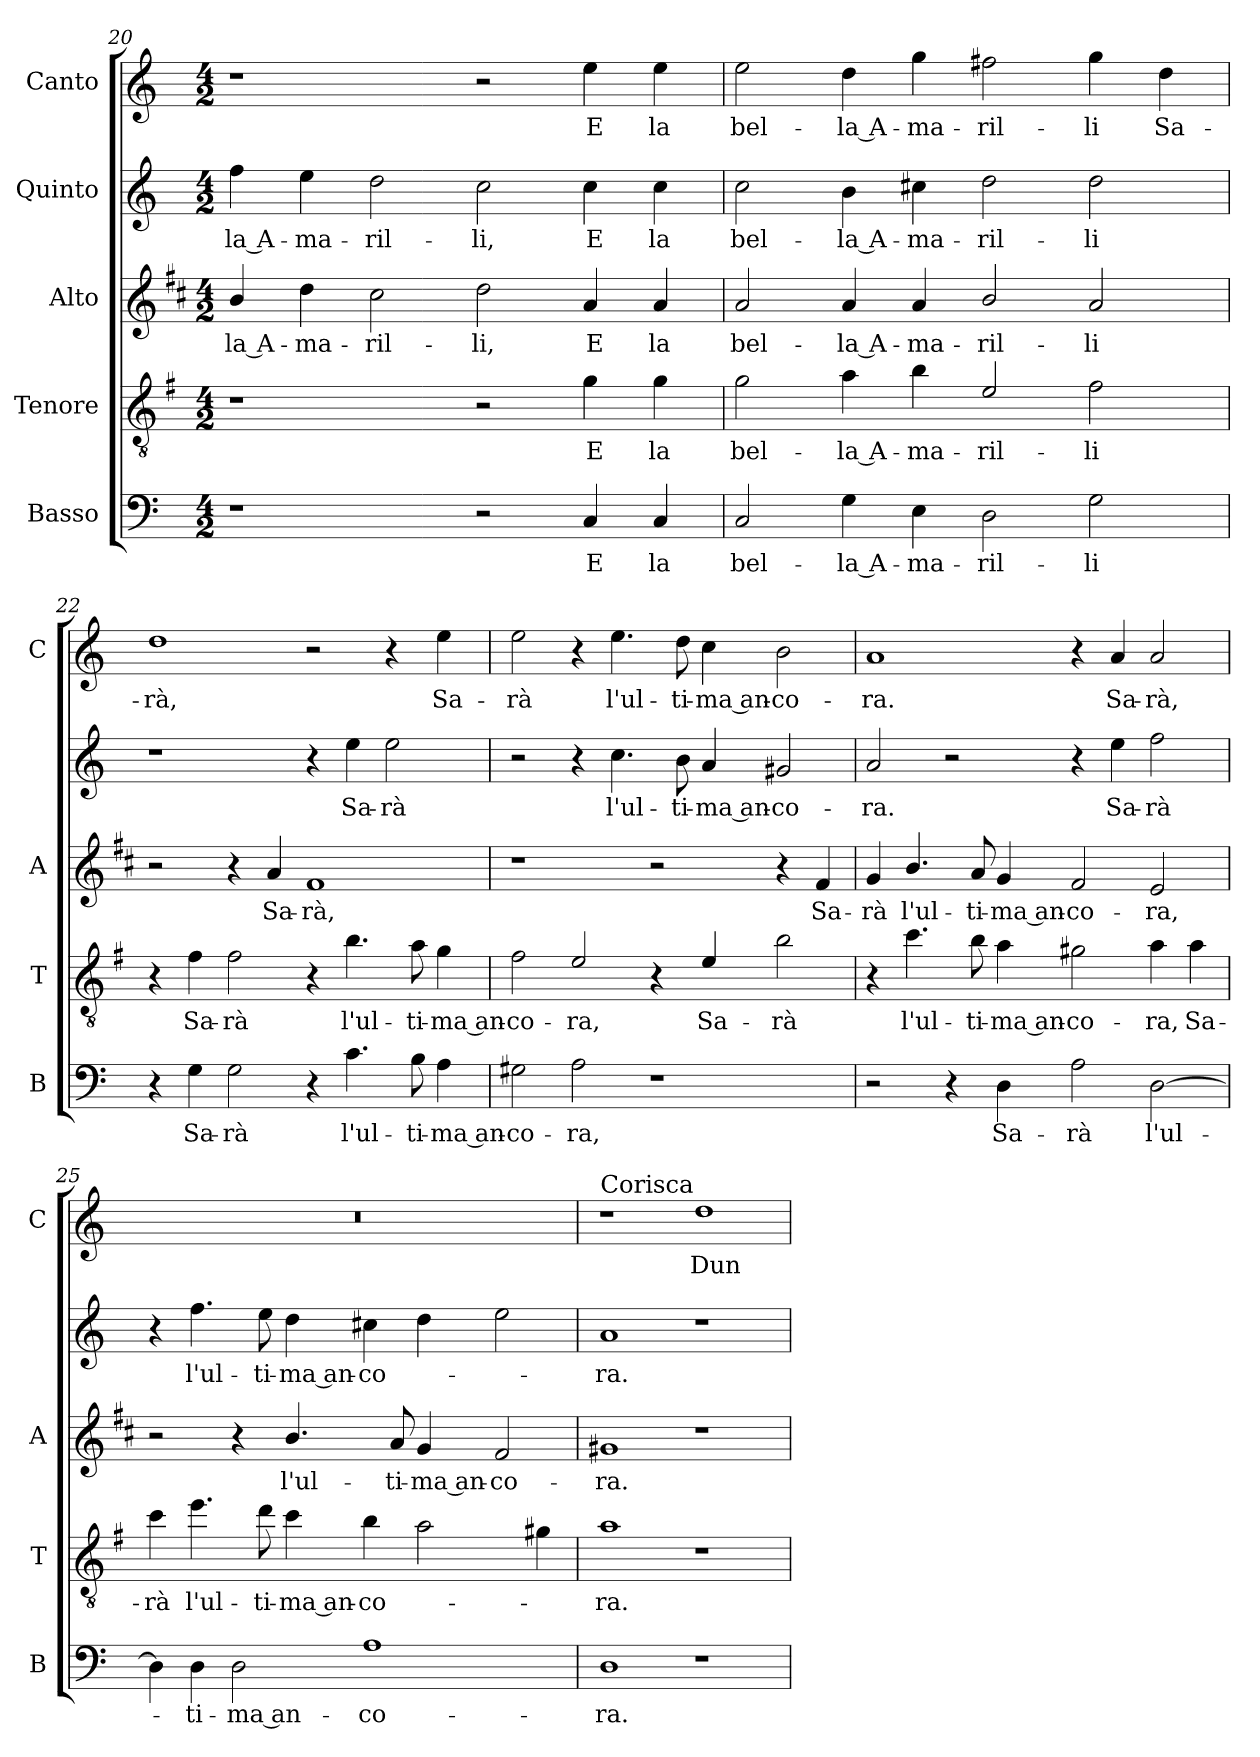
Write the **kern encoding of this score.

**kern	**text	**kern	**text	**kern	**text	**kern	**text	**kern	**text
*part5	*part5	*part4	*part4	*part3	*part3	*part2	*part2	*part1	*part1
*staff5	*staff5	*staff4	*staff4	*staff3	*staff3	*staff2	*staff2	*staff1	*staff1
*I"Basso	*	*I"Tenore	*	*I"Alto	*	*I"Quinto	*	*I"Canto	*
*I'B	*	*I'T	*	*I'A	*	*	*	*I'C	*
!!LO:PB:g=z
*clefF4	*	*clefGv2	*	*clefG2	*	*clefG2	*	*clefG2	*
*	*	*ITrd4c7	*	*ITrd1c2	*	*	*	*	*
*k[]	*	*k[]	*	*k[]	*	*k[]	*	*k[]	*
*C:	*	*C:	*	*C:	*	*C:	*	*C:	*
*M4/2	*	*M4/2	*	*M4/2	*	*M4/2	*	*M4/2	*
=20	=20	=20	=20	=20	=20	=20	=20	=20	=20
!	!	!	!	!	!LO:LY:b	!	!LO:LY:b	!	!
1r	.	1r	.	4a/	-la A-	4ff\	-la A-	1r	.
!	!	!	!	!	!LO:LY:b	!	!LO:LY:b	!	!
.	.	.	.	4cc\	-ma-	4ee\	-ma-	.	.
!	!	!	!	!	!LO:LY:b	!	!LO:LY:b	!	!
.	.	.	.	2b\	-ril-	2dd\	-ril-	.	.
!	!	!	!	!	!LO:LY:b	!	!LO:LY:b	!	!
2r	.	2r	.	2cc\	-li,	2cc\	-li,	2r	.
!	!LO:LY:b	!	!LO:LY:b	!	!LO:LY:b	!	!LO:LY:b	!	!LO:LY:b
4C/	E	4c\	E	4g/	E	4cc\	E	4ee\	E
!	!LO:LY:b	!	!LO:LY:b	!	!LO:LY:b	!	!LO:LY:b	!	!LO:LY:b
4C/	la	4c\	la	4g/	la	4cc\	la	4ee\	la
=21	=21	=21	=21	=21	=21	=21	=21	=21	=21
!	!LO:LY:b	!	!LO:LY:b	!	!LO:LY:b	!	!LO:LY:b	!	!LO:LY:b
2C/	bel-	2c\	bel-	2g/	bel-	2cc\	bel-	2ee\	bel-
!	!LO:LY:b	!	!LO:LY:b	!	!LO:LY:b	!	!LO:LY:b	!	!LO:LY:b
4G\	-la A-	4d\	-la A-	4g/	-la A-	4b\	-la A-	4dd\	-la A-
!	!LO:LY:b	!	!LO:LY:b	!	!LO:LY:b	!	!LO:LY:b	!	!LO:LY:b
4E\	-ma-	4e\	-ma-	4g/	-ma-	4cc#X\	-ma-	4gg\	-ma-
!	!LO:LY:b	!	!LO:LY:b	!	!LO:LY:b	!	!LO:LY:b	!	!LO:LY:b
2D\	-ril-	2A/	-ril-	2a/	-ril-	2dd\	-ril-	2ff#X\	-ril-
!	!LO:LY:b	!	!LO:LY:b	!	!LO:LY:b	!	!LO:LY:b	!	!LO:LY:b
2G\	-li	2B\	-li	2g/	-li	2dd\	-li	4gg\	-li
!	!	!	!	!	!	!	!	!	!LO:LY:b
.	.	.	.	.	.	.	.	4dd\	Sa-
=22	=22	=22	=22	=22	=22	=22	=22	=22	=22
!	!	!	!	!	!	!	!	!	!LO:LY:b
4r	.	4r	.	2r	.	1r	.	1dd	-rà,
!	!LO:LY:b	!	!LO:LY:b	!	!	!	!	!	!
4G\	Sa-	4B\	Sa-	.	.	.	.	.	.
!	!LO:LY:b	!	!LO:LY:b	!	!	!	!	!	!
2G\	-rà	2B\	-rà	4r	.	.	.	.	.
!	!	!	!	!	!LO:LY:b	!	!	!	!
.	.	.	.	4g/	Sa-	.	.	.	.
!	!	!	!	!	!LO:LY:b	!	!	!	!
4r	.	4r	.	1e	-rà,	4r	.	2r	.
!	!LO:LY:b	!	!LO:LY:b	!	!	!	!LO:LY:b	!	!
4.c\	l'ul-	4.e\	l'ul-	.	.	4ee\	Sa-	.	.
!	!	!	!	!	!	!	!LO:LY:b	!	!
.	.	.	.	.	.	2ee\	-rà	4r	.
!	!LO:LY:b	!	!LO:LY:b	!	!	!	!	!	!
8B\	-ti-	8d\	-ti-	.	.	.	.	.	.
!	!LO:LY:b	!	!LO:LY:b	!	!	!	!	!	!LO:LY:b
4A\	-ma an-	4c\	-ma an-	.	.	.	.	4ee\	Sa-
!!LO:LB:g=z
=23	=23	=23	=23	=23	=23	=23	=23	=23	=23
!	!LO:LY:b	!	!LO:LY:b	!	!	!	!	!	!LO:LY:b
2G#X\	-co-	2B\	-co-	1r	.	2r	.	2ee\	-rà
!	!LO:LY:b	!	!LO:LY:b	!	!	!	!	!	!
2A\	-ra,	2A/	-ra,	.	.	4r	.	4r	.
!	!	!	!	!	!	!	!LO:LY:b	!	!LO:LY:b
.	.	.	.	.	.	4.cc\	l'ul-	4.ee\	l'ul-
1r	.	4r	.	2r	.	.	.	.	.
!	!	!	!	!	!	!	!LO:LY:b	!	!LO:LY:b
.	.	.	.	.	.	8b\	-ti-	8dd\	-ti-
!	!	!	!LO:LY:b	!	!	!	!LO:LY:b	!	!LO:LY:b
.	.	4A/	Sa-	.	.	4a/	-ma an-	4cc\	-ma an-
!	!	!	!LO:LY:b	!	!	!	!LO:LY:b	!	!LO:LY:b
.	.	2e\	-rà	4r	.	2g#X/	-co-	2b\	-co-
!	!	!	!	!	!LO:LY:b	!	!	!	!
.	.	.	.	4e/	Sa-	.	.	.	.
=24	=24	=24	=24	=24	=24	=24	=24	=24	=24
!	!	!	!	!	!LO:LY:b	!	!LO:LY:b	!	!LO:LY:b
2r	.	4r	.	4f/	-rà	2a/	-ra.	1a	-ra.
!	!	!	!LO:LY:b	!	!LO:LY:b	!	!	!	!
.	.	4.f\	l'ul-	4.a/	l'ul-	.	.	.	.
4r	.	.	.	.	.	2r	.	.	.
!	!	!	!LO:LY:b	!	!LO:LY:b	!	!	!	!
.	.	8e\	-ti-	8g/	-ti-	.	.	.	.
!	!LO:LY:b	!	!LO:LY:b	!	!LO:LY:b	!	!	!	!
4D\	Sa-	4d\	-ma an-	4f/	-ma an-	.	.	.	.
!	!LO:LY:b	!	!LO:LY:b	!	!LO:LY:b	!	!	!	!
2A\	-rà	2c#X\	-co-	2e/	-co-	4r	.	4r	.
!	!	!	!	!	!	!	!LO:LY:b	!	!LO:LY:b
.	.	.	.	.	.	4ee\	Sa-	4a/	Sa-
!	!LO:LY:b	!	!LO:LY:b	!	!LO:LY:b	!	!LO:LY:b	!	!LO:LY:b
[2D\	l'ul-	4d\	-ra,	2d/	-ra,	2ff\	-rà	2a/	-rà,
!	!	!	!LO:LY:b	!	!	!	!	!	!
.	.	4d\	Sa-	.	.	.	.	.	.
=25	=25	=25	=25	=25	=25	=25	=25	=25	=25
!	!	!	!LO:LY:b	!	!	!	!	!	!
4D\]	.	4f\	-rà	2r	.	4r	.	0r	.
!	!LO:LY:b	!	!LO:LY:b	!	!	!	!LO:LY:b	!	!
4D\	-ti-	4.a\	l'ul-	.	.	4.ff\	l'ul-	.	.
!	!LO:LY:b	!	!	!	!	!	!	!	!
2D\	-ma an-	.	.	4r	.	.	.	.	.
!	!	!	!LO:LY:b	!	!	!	!LO:LY:b	!	!
.	.	8g\	-ti-	.	.	8ee\	-ti-	.	.
!	!	!	!LO:LY:b	!	!LO:LY:b	!	!LO:LY:b	!	!
.	.	4f\	-ma an-	4.a/	l'ul-	4dd\	-ma an-	.	.
!	!LO:LY:b	!	!LO:LY:b	!	!	!	!LO:LY:b	!	!
1A	-co-	4e\	-co-	.	.	4cc#X\	-co-	.	.
!	!	!	!	!	!LO:LY:b	!	!	!	!
.	.	.	.	8g/	-ti-	.	.	.	.
!	!	!	!	!	!LO:LY:b	!	!	!	!
.	.	2d\	.	4f/	-ma an-	4dd\	.	.	.
!	!	!	!	!	!LO:LY:b	!	!	!	!
.	.	.	.	2e/	-co-	2ee\	.	.	.
.	.	4c#X\	.	.	.	.	.	.	.
!!LO:LB:g=z
=26	=26	=26	=26	=26	=26	=26	=26	=26	=26
!	!	!	!	!	!	!	!	!LO:TX:a:t=Corisca	!
!	!LO:LY:b	!	!LO:LY:b	!	!LO:LY:b	!	!LO:LY:b	!	!
1D	-ra.	1d	-ra.	1f#X	-ra.	1a	-ra.	1r	.
!	!	!	!	!	!	!	!	!	!LO:LY:b
1r	.	1r	.	1r	.	1r	.	1dd	Dun-
=	=	=	=	=	=	=	=	=	=
*-	*-	*-	*-	*-	*-	*-	*-	*-	*-
